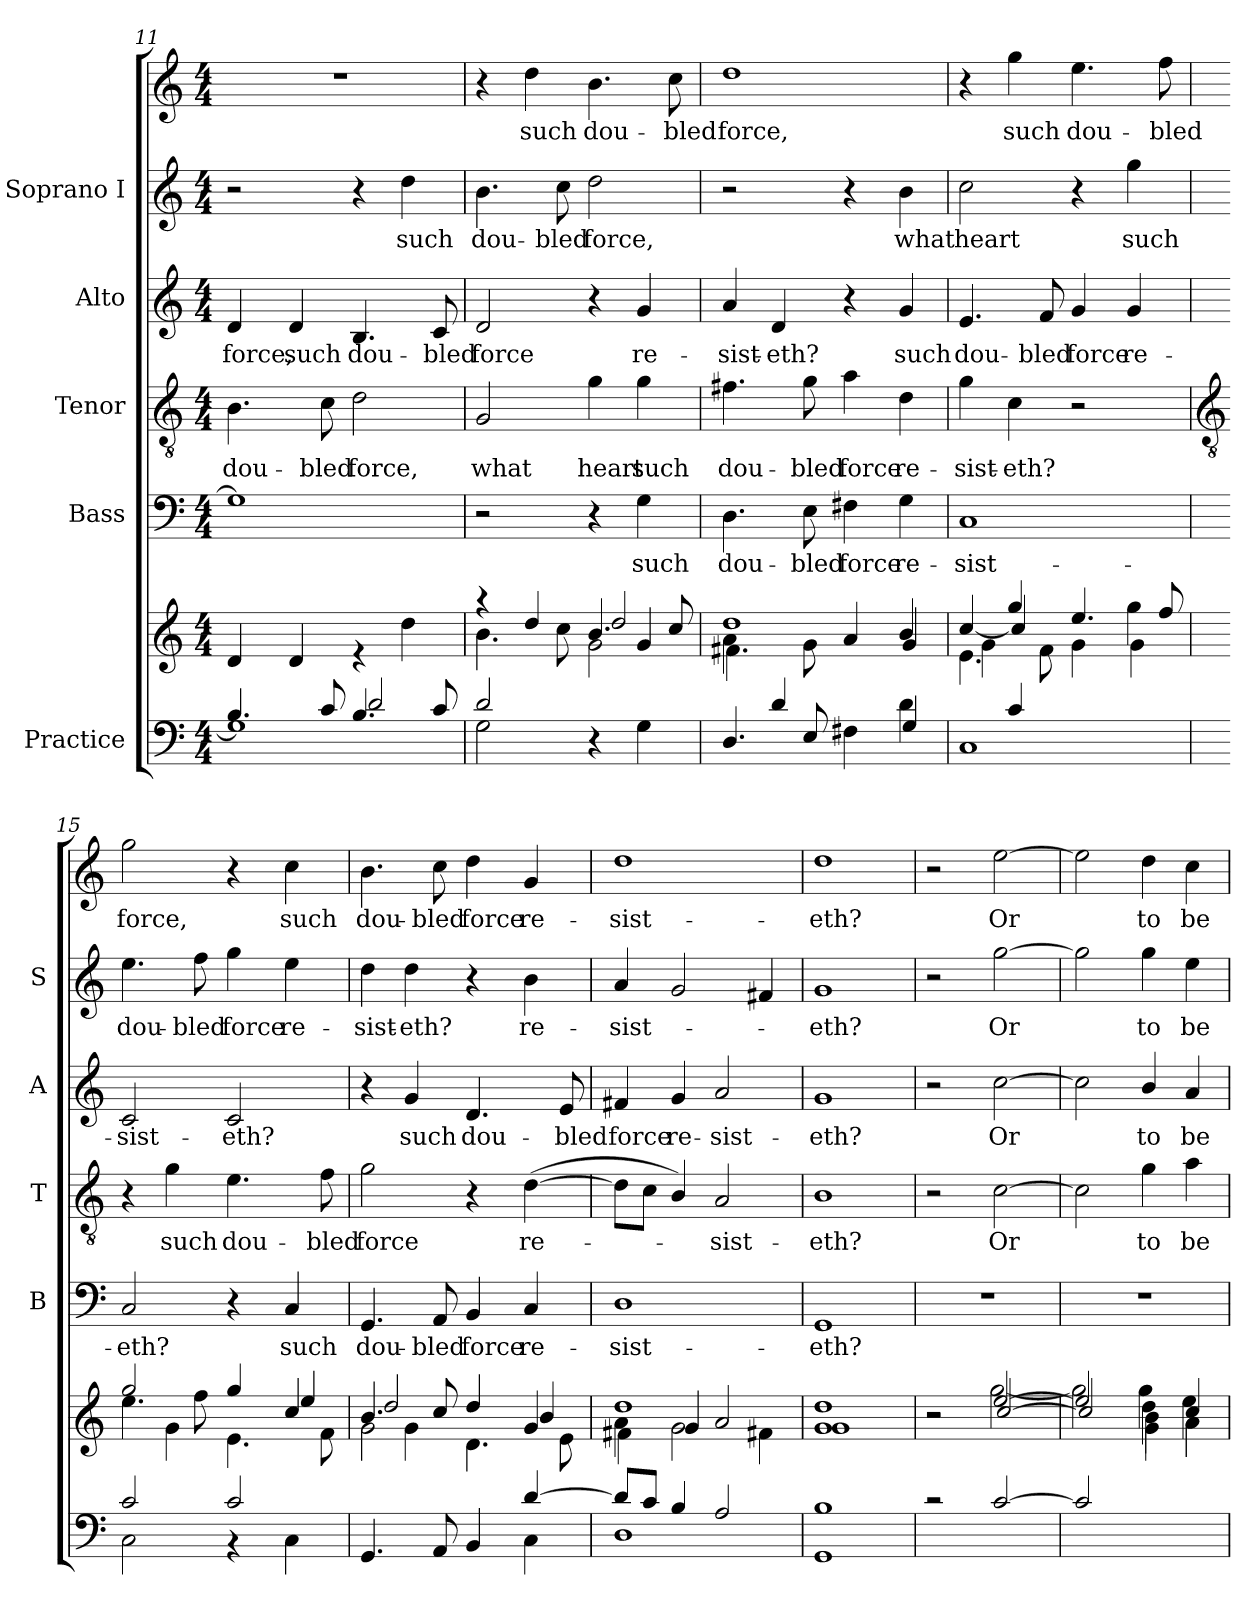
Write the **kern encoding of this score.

**kern	**kern	**kern	**text	**kern	**text	**kern	**text	**kern	**text	**kern	**text
*part5	*part5	*part4	*part4	*part3	*part3	*part2	*part2	*part1	*part1	*part1	*part1
*staff7	*staff6	*staff5	*staff5	*staff4	*staff4	*staff3	*staff3	*staff2	*staff2	*staff1	*staff1
*I"Practice	*	*I"Bass	*	*I"Tenor	*	*I"Alto	*	*I"Soprano I	*	*	*
*	*	*I'B	*	*I'T	*	*I'A	*	*I'S	*	*	*
!!LO:LB:g=z
*clefF4	*clefG2	*clefF4	*	*clefGv2	*	*clefG2	*	*clefG2	*	*clefG2	*
*k[]	*k[]	*k[]	*	*k[]	*	*k[]	*	*k[]	*	*k[]	*
*C:	*C:	*C:	*	*C:	*	*C:	*	*C:	*	*C:	*
*M4/4	*M4/4	*M4/4	*	*M4/4	*	*M4/4	*	*M4/4	*	*M4/4	*
=11	=11	=11	=11	=11	=11	=11	=11	=11	=11	=11	=11
*^	*^	*	*	*	*	*	*	*	*	*	*
*	*^	*	*^	*	*	*	*	*	*	*	*	*	*
!	!	!	!	!	!	!	!	!	!LO:LY:b	!	!LO:LY:b	!	!	!	!
2ryy	4.B/	1G]	1ryy	2ryy	4d	1G]	.	4.B	dou-	4d	force,	2r	.	1r	.
!	!	!	!	!	!	!	!	!	!	!	!LO:LY:b	!	!	!	!
.	.	.	.	.	4d	.	.	.	.	4d	such	.	.	.	.
!	!	!	!	!	!	!	!	!	!LO:LY:b	!	!	!	!	!	!
.	8c/	.	.	.	.	.	.	8c	-bled	.	.	.	.	.	.
!	!	!	!	!	!	!	!	!	!LO:LY:b	!	!LO:LY:b	!	!	!	!
4.B	2d/	.	.	4r	2ryy	.	.	2d	force,	4.B	dou-	4r	.	.	.
!	!	!	!	!	!	!	!	!	!	!	!	!	!LO:LY:b	!	!
.	.	.	.	4dd	.	.	.	.	.	.	.	4dd	such	.	.
!	!	!	!	!	!	!	!	!	!	!	!LO:LY:b	!	!	!	!
8c	.	.	.	.	.	.	.	.	.	8c	-bled	.	.	.	.
=12	=12	=12	=12	=12	=12	=12	=12	=12	=12	=12	=12	=12	=12	=12	=12
*	*	*	*	*	*^	*	*	*	*	*	*	*	*	*	*
!	!	!	!	!	!	!	!	!	!	!LO:LY:b	!	!LO:LY:b	!	!LO:LY:b	!	!
2d	2G	2ryy	4r	4.b	2ryy	2ryy	2r	.	2G	what	2d	force	4.b	dou-	4r	.
!	!	!	!	!	!	!	!	!	!	!	!	!	!	!	!	!LO:LY:b
.	.	.	4dd/	.	.	.	.	.	.	.	.	.	.	.	4dd	such
!	!	!	!	!	!	!	!	!	!	!	!	!	!	!LO:LY:b	!	!
.	.	.	.	8cc	.	.	.	.	.	.	.	.	8cc	-bled	.	.
!	!	!	!	!	!	!	!	!	!	!LO:LY:b	!	!	!	!LO:LY:b	!	!LO:LY:b
2ryy	2ryy	4r	4.b	2dd/	4ryy	2g	4r	.	4g	heart	4r	.	2dd	force,	4.b	dou-
!	!	!	!	!	!	!	!	!LO:LY:b	!	!LO:LY:b	!	!LO:LY:b	!	!	!	!
.	.	4G	.	.	4g	.	4G	such	4g	such	4g	re-	.	.	.	.
!	!	!	!	!	!	!	!	!	!	!	!	!	!	!	!	!LO:LY:b
.	.	.	8cc	.	.	.	.	.	.	.	.	.	.	.	8cc	-bled
=13	=13	=13	=13	=13	=13	=13	=13	=13	=13	=13	=13	=13	=13	=13	=13	=13
!	!	!	!	!	!	!	!	!LO:LY:b	!	!LO:LY:b	!	!LO:LY:b	!	!	!	!LO:LY:b
4ryy	2.ryy	4.D	1dd\	2ryy	4a\	4.f#X\	4.D	dou-	4.f#X	dou-	4a	-sist-	2r	.	1dd	force,
!	!	!	!	!	!	!	!	!	!	!	!	!LO:LY:b	!	!	!	!
4d/	.	.	.	.	4ryy	.	.	.	.	.	4d	-eth?	.	.	.	.
!	!	!	!	!	!	!	!	!LO:LY:b	!	!LO:LY:b	!	!	!	!	!	!
.	.	8E	.	.	.	8g\	8E	-bled	8g	-bled	.	.	.	.	.	.
!	!	!	!	!	!	!	!	!LO:LY:b	!	!LO:LY:b	!	!	!	!	!	!
2ryy	.	4F#X	.	4ryy	4ryy	4a/	4F#X	force	4a	force	4r	.	4r	.	.	.
!	!	!	!	!	!	!	!	!LO:LY:b	!	!LO:LY:b	!	!LO:LY:b	!	!LO:LY:b	!	!
.	4d	4G	.	4b/	4g	4ryy	4G	re-	4d	re-	4g	such	4b	what	.	.
=14	=14	=14	=14	=14	=14	=14	=14	=14	=14	=14	=14	=14	=14	=14	=14	=14
!	!	!	!	!	!	!	!	!LO:LY:b	!	!LO:LY:b	!	!LO:LY:b	!	!LO:LY:b	!	!
*	*v	*v	*	*	*	*	*	*	*	*	*	*	*	*	*	*
4ryy	1C	4ryy	[4cc/	4.e\	4g	1C	-sist-	4g	-sist-	4.e	dou-	2cc	heart	4r	.
!	!	!	!	!	!	!	!	!	!LO:LY:b	!	!	!	!	!	!LO:LY:b
4c/	.	4gg/	4cc/]	.	2.ryy	.	.	4c	-eth?	.	.	.	.	4gg	such
!	!	!	!	!	!	!	!	!	!	!	!LO:LY:b	!	!	!	!
.	.	.	.	8f\	.	.	.	.	.	8f	-bled	.	.	.	.
!	!	!	!	!	!	!	!	!	!	!	!LO:LY:b	!	!	!	!LO:LY:b
2ryy	.	4.ee/	4ryy	4g\	.	.	.	2r	.	4g	force	4r	.	4.ee	dou-
!	!	!	!	!	!	!	!	!	!	!	!LO:LY:b	!	!LO:LY:b	!	!
.	.	.	4gg	4g\	.	.	.	.	.	4g	re-	4gg	such	.	.
!	!	!	!	!	!	!	!	!	!	!	!	!	!	!	!LO:LY:b
.	.	8ff/	.	.	.	.	.	.	.	.	.	.	.	8ff	-bled
*v	*v	*	*	*	*	*	*	*	*	*	*	*	*	*	*
*	*v	*v	*v	*v	*	*	*	*	*	*	*	*	*	*
!!LO:LB:g=z
=15	=15	=15	=15	=15	=15	=15	=15	=15	=15	=15	=15
*	*	*	*	*clefGv2	*	*	*	*	*	*	*
*^	*^	*	*	*	*	*	*	*	*	*	*
*	*^	*	*^	*	*	*	*	*	*	*	*	*	*
!	!	!	!	!	!	!	!LO:LY:b	!	!	!	!LO:LY:b	!	!LO:LY:b	!	!LO:LY:b
2c	4ryy	2C\	2gg/	4.ee	4ryy	2C	-eth?	4r	.	2c	-sist-	4.ee	dou-	2gg	force,
!	!	!	!	!	!	!	!	!	!LO:LY:b	!	!	!	!	!	!
.	2.ryy	.	.	.	4g\	.	.	4g	such	.	.	.	.	.	.
!	!	!	!	!	!	!	!	!	!	!	!	!	!LO:LY:b	!	!
.	.	.	.	8ff	.	.	.	.	.	.	.	8ff	-bled	.	.
!	!	!	!	!	!	!	!	!	!LO:LY:b	!	!LO:LY:b	!	!LO:LY:b	!	!
2c/	.	4r	4ryy	4gg/	4.e\	4r	.	4.e	dou-	2c	-eth?	4gg	force	4r	.
!	!	!	!	!	!	!	!LO:LY:b	!	!	!	!	!	!LO:LY:b	!	!LO:LY:b
.	.	4C\	4cc/	4ee/	.	4C	such	.	.	.	.	4ee	re-	4cc	such
!	!	!	!	!	!	!	!	!	!LO:LY:b	!	!	!	!	!	!
.	.	.	.	.	8f\	.	.	8f	-bled	.	.	.	.	.	.
*	*v	*v	*	*	*	*	*	*	*	*	*	*	*	*	*
=16	=16	=16	=16	=16	=16	=16	=16	=16	=16	=16	=16	=16	=16	=16
*	*	*	*	*^	*	*	*	*	*	*	*	*	*	*
!	!	!	!	!	!	!	!LO:LY:b	!	!LO:LY:b	!	!	!	!LO:LY:b	!	!LO:LY:b
2ryy	4.GG	4.b	2dd/	4ryy	2g	4.GG	dou-	2g	force	4r	.	4dd	-sist-	4.b	-dou-
!	!	!	!	!	!	!	!	!	!	!	!LO:LY:b	!	!LO:LY:b	!	!
.	.	.	.	4g\	.	.	.	.	.	4g	such	4dd	-eth?	.	.
!	!	!	!	!	!	!	!LO:LY:b	!	!	!	!	!	!	!	!LO:LY:b
.	8AA	8cc	.	.	.	8AA	-bled	.	.	.	.	.	.	8cc	-bled
!	!	!	!	!	!	!	!LO:LY:b	!	!	!	!LO:LY:b	!	!	!	!LO:LY:b
4ryy	4BB	4dd/	4ryy	4.d\	2ryy	4BB	force	4r	.	4.d	dou-	4r	.	4dd	force
!	!	!	!	!	!	!	!LO:LY:b	!	!LO:LY:b	!	!	!	!LO:LY:b	!	!LO:LY:b
[4d	4C\	4g	4b/	.	.	4C	re-	(>[4d	re-	.	.	4b	re-	4g	re-
!	!	!	!	!	!	!	!	!	!	!	!LO:LY:b	!	!	!	!
.	.	.	.	8e\	.	.	.	.	.	8e	-bled	.	.	.	.
*	*	*	*	*v	*v	*	*	*	*	*	*	*	*	*	*
=17	=17	=17	=17	=17	=17	=17	=17	=17	=17	=17	=17	=17	=17	=17
!	!	!	!	!	!	!LO:LY:b	!	!	!	!LO:LY:b	!	!LO:LY:b	!	!LO:LY:b
8d/L]	1D	1dd	4a\	4f#X\	1D	-sist-	8dL]	.	4f#X	force	4a	-sist-	1dd	-sist-
8c/J	.	.	.	.	.	.	8cJ	.	.	.	.	.	.	.
!	!	!	!	!	!	!	!	!	!	!LO:LY:b	!	!	!	!
4B/	.	.	2g\	4g/	.	.	4B/)	.	4g	re-	2g	.	.	.
!	!	!	!	!	!	!	!	!LO:LY:b	!	!LO:LY:b	!	!	!	!
2A/	.	.	.	2a	.	.	2A	sist-	2a	-sist-	.	.	.	.
.	.	.	4f#X\	.	.	.	.	.	.	.	4f#X	.	.	.
=18	=18	=18	=18	=18	=18	=18	=18	=18	=18	=18	=18	=18	=18	=18
!	!	!	!	!	!	!LO:LY:b	!	!LO:LY:b	!	!LO:LY:b	!	!LO:LY:b	!	!LO:LY:b
1B	1GG	1dd	1g	1g	1GG	-eth?	1B	-eth?	1g	-eth?	1g	eth?	1dd	eth?
=19	=19	=19	=19	=19	=19	=19	=19	=19	=19	=19	=19	=19	=19	=19
2r	1ryy	2r	2r	2r	1r	.	2r	.	2r	.	2r	.	2r	.
!	!	!	!	!	!	!	!	!LO:LY:b	!	!LO:LY:b	!	!LO:LY:b	!	!LO:LY:b
[2c	.	[2ee	[2gg	[2cc	.	.	[2c	Or	[2cc	Or	[2gg	Or	[2ee	Or
=20	=20	=20	=20	=20	=20	=20	=20	=20	=20	=20	=20	=20	=20	=20
*	*	*	*	*^	*	*	*	*	*	*	*	*	*	*
2c]	1ryy	2ee]	2gg]	2cc]	2ryy	1r	.	2c]	.	2cc]	.	2gg]	.	2ee]	.
!	!	!	!	!	!	!	!	!	!LO:LY:b	!	!LO:LY:b	!	!LO:LY:b	!	!LO:LY:b
2ryy	.	4dd\	4gg\	4b\	4g\	.	.	4g	to	4b/	to	4gg	to	4dd	to
!	!	!	!	!	!	!	!	!	!LO:LY:b	!	!LO:LY:b	!	!LO:LY:b	!	!LO:LY:b
.	.	4cc	4ee	4a\	4a\	.	.	4a	be	4a	be	4ee	be	4cc	be
*v	*v	*	*	*	*	*	*	*	*	*	*	*	*	*	*
*	*v	*v	*v	*v	*	*	*	*	*	*	*	*	*	*
=	=	=	=	=	=	=	=	=	=	=	=
*-	*-	*-	*-	*-	*-	*-	*-	*-	*-	*-	*-
